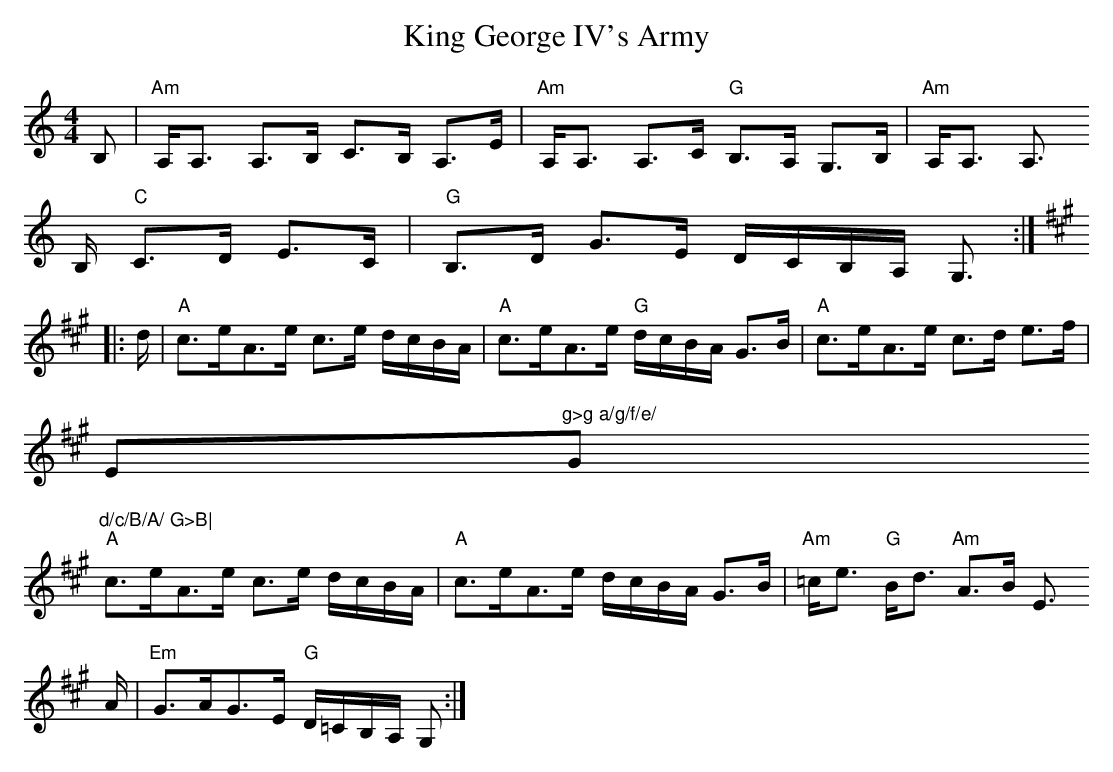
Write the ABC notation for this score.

X:1
T:King George IV's Army
M:4/4
L:1/8
K:Am
B,|"Am"A,<A, A,>B, C>B, A,>E|"Am"A,<A, A,>C "G"B,>A, G,>B,|"Am"A,<A, A,>
B, "C"C>D E>C|"G"B,>D G>E D/C/B,/A,/ G,>:|
K:A
|:d|"A"c>eA>e c>e d/c/B/A/|"A"c>eA>e "G"d/c/B/A/ G>B|"A"c>eA>e c>d e>f|"
Em"g>g a/g/f/e/ "G"d/c/B/A/ G>B|
"A"c>eA>e c>e d/c/B/A/|"A"c>eA>e d/c/B/A/ G>B|"Am"=c<e "G"B<d "Am"A>B E>
A|"Em"G>AG>E "G"D/=C/B,/A,/ G,:|
